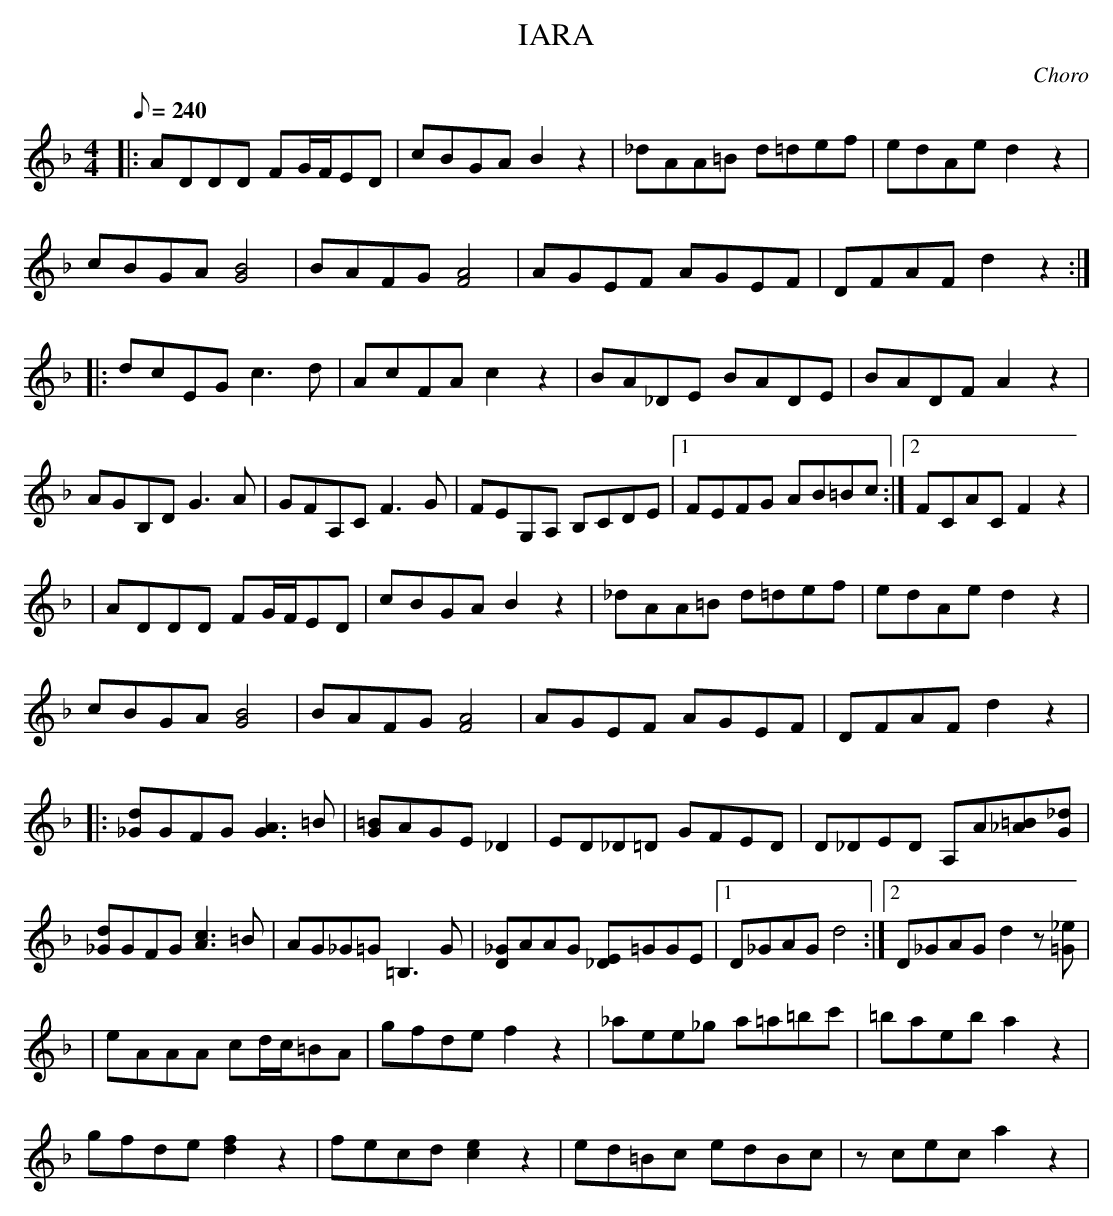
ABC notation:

X:1
T:IARA
C:Choro
M:4/4
L:1/8
Q:1/8=240
K:F
|:ADDD FG/F/ED|cBGA B2z2|_dAA=B d=def|edAe d2z2|
cBGA [B4G4]|BAFG [A4F4]|AGEF AGEF|DFAF d2z2:|
|: dcEG c3d|AcFA c2z2|BA_DE BADE|BADF A2z2|
AGB,D G3A|GFA,C F3G|FEG,A, B,CDE|1 FEFG AB=Bc:|2 FCAC F2z2|
|ADDD FG/F/ED|cBGA B2z2|_dAA=B d=def|edAe d2z2|
cBGA [B4G4]|BAFG [A4F4]|AGEF AGEF|DFAF d2z2 |
|:[d_G]GFG [A3G3]=B|[=BG]AGE _D2_z2|ED_D=D GFED|D_DED A,A[=B_A][_dG]|
[d_G]GFG [c3A3]=B|AG_G=G =B,3G|[_GD]AAG [E_D]=GGE|1 D_GAG d4:|2 D_GAG d2z[_e=G]|
|eAAA cd/c/=BA|gfde f2z2|_aee_g a=a=bc'|=baeb a2z2|
gfde [f2d2]z2|fecd [e2c2]z2|ed=Bc edBc|zcec a2z2|
